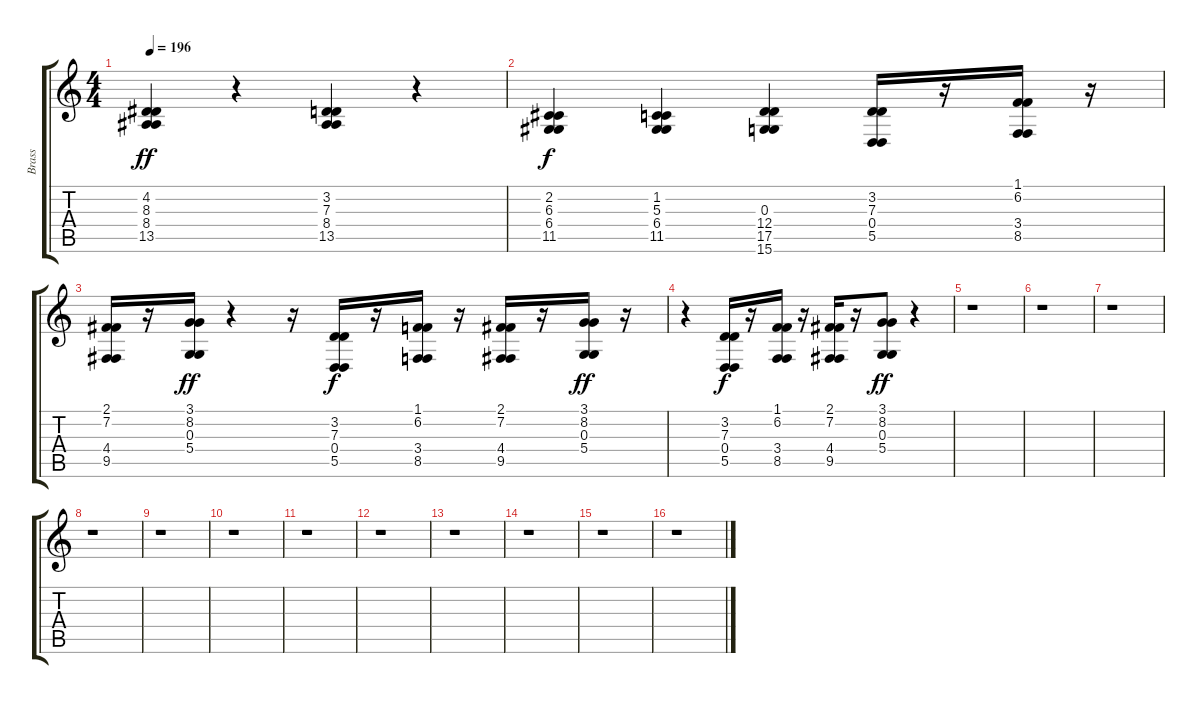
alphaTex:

\track ("Brass" "Brass") {instrument brasssection}
\staff {score tabs}
\tuning (E4 B3 G3 D3 A2 E2) {hide}
\ts (4 4)
\tempo 196
\clef g2
\ks c
(4.2 8.3 8.4 13.5).4{dy ff} r.4 (3.2 7.3 8.4 13.5).4 r.4 |
(2.2 6.3 6.4 11.5).4{dy f} (1.2 5.3 6.4 11.5).4 (0.3 12.4 17.5 15.6).4 (3.2 7.3 0.4 5.5).16 r.16 (1.1 6.2 3.4 8.5).16 r.16 |
(2.1 7.2 4.4 9.5).16 r.16 (3.1 8.2 0.3 5.4).16{dy ff} r.4 r.16 (3.2 7.3 0.4 5.5).16{dy f} r.16 (1.1 6.2 3.4 8.5).16 r.16 (2.1 7.2 4.4 9.5).16 r.16 (3.1 8.2 0.3 5.4).16{dy ff} r.16 |
r.4 (3.2 7.3 0.4 5.5).16{dy f} r.16 (1.1 6.2 3.4 8.5).16 r.16 (2.1 7.2 4.4 9.5).16 r.16 (3.1 8.2 0.3 5.4).8{dy ff} r.4 |
r.1 |
r.1 |
r.1 |
r.1 |
r.1 |
r.1 |
r.1 |
r.1 |
r.1 |
r.1 |
r.1 |
r.1
